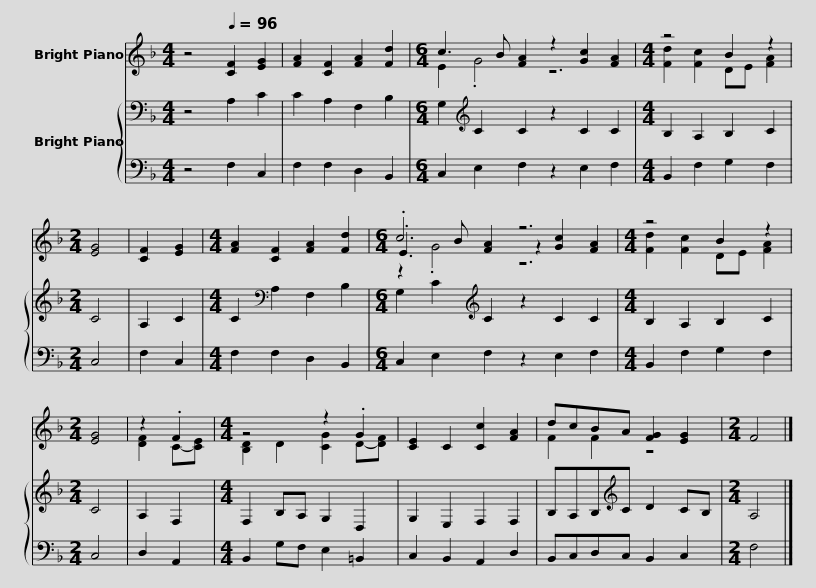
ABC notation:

X:1
%%score ( 1 2 3 ) { 4 | 5 }
L:1/8
M:4/4
I:linebreak $
K:F
V:1 treble
V:2 treble
V:3 treble
V:4 bass
V:5 bass
V:1
 z4[Q:1/4=96] [CF]2 [EG]2 | [FA]2 [CF]2 [FA]2 [Fd]2 |[M:6/4] c3 B [FA]2 z2 [Gc]2 [FA]2 |[M:4/4] z4 B2 z2 |[M:2/4] [EG]4 | %5
 [CF]2 [EG]2 |$[M:4/4] [FA]2 [CF]2 [FA]2 [Fd]2 |[M:6/4] .c6 z6 |[M:4/4] z4 B2 z2 |[M:2/4] [EG]4 | %10
 z2 .F2 |[M:4/4] z4 z2 .G2 |$ [CE]2 C2 [Cc]2 [FA]2 | dcBA [FG]2 [EG]2 |[M:2/4] F4 |] %15
V:2
 x8 | x8 |[M:6/4] E2 .G4 z6 |[M:4/4] [Fd]2 [Fc]2 DE [FA]2 |[M:2/4] x4 | %5
 x4 |$[M:4/4] x8 |[M:6/4] .E3 B [FA]2 z2 [Gc]2 [FA]2 |[M:4/4] [Fd]2 [Fc]2 DE [FA]2 |[M:2/4] x4 | %10
 [DF]2 C-[CE] |[M:4/4] [B,D]2 D2 [CG]2 D-[DF] |$ x8 | F2 F2 z4 |[M:2/4] x4 |] %15
V:3
 x8 | x8 |[M:6/4] x12 |[M:4/4] x8 |[M:2/4] x4 | %5
 x4 |$[M:4/4] x8 |[M:6/4] z2 .G4 z6 |[M:4/4] x8 |[M:2/4] x4 | %10
 x4 |[M:4/4] x8 |$ x8 | x8 |[M:2/4] x4 |] %15
V:4
 z4 A,2 C2 | C2 A,2 F,2 B,2 |[M:6/4] G,2[K:treble] C2 C2 z2 C2 C2 |[M:4/4] B,2 A,2 B,2 C2 |[M:2/4] C4 | %5
 A,2 C2 |$[M:4/4] C2[K:bass] A,2 F,2 B,2 |[M:6/4] G,2 C2[K:treble] C2 z2 C2 C2 |[M:4/4] B,2 A,2 B,2 C2 |[M:2/4] C4 | %10
 A,2 F,2 |[M:4/4] F,2 B,A, G,2 D,2 |$ G,2 E,2 F,2 F,2 | B,A,B,[K:treble]C D2 CB, |[M:2/4] A,4 |] %15
V:5
 z4 F,2 C,2 | F,2 F,2 D,2 B,,2 |[M:6/4] C,2 E,2 F,2 z2 E,2 F,2 |[M:4/4] B,,2 F,2 G,2 F,2 |[M:2/4] C,4 | %5
 F,2 C,2 |$[M:4/4] F,2 F,2 D,2 B,,2 |[M:6/4] C,2 E,2 F,2 z2 E,2 F,2 |[M:4/4] B,,2 F,2 G,2 F,2 |[M:2/4] C,4 | %10
 D,2 A,,2 |[M:4/4] B,,2 G,F, E,2 =B,,2 |$ C,2 B,,2 A,,2 D,2 | B,,C,D,C, B,,2 C,2 |[M:2/4] F,4 |] %15
